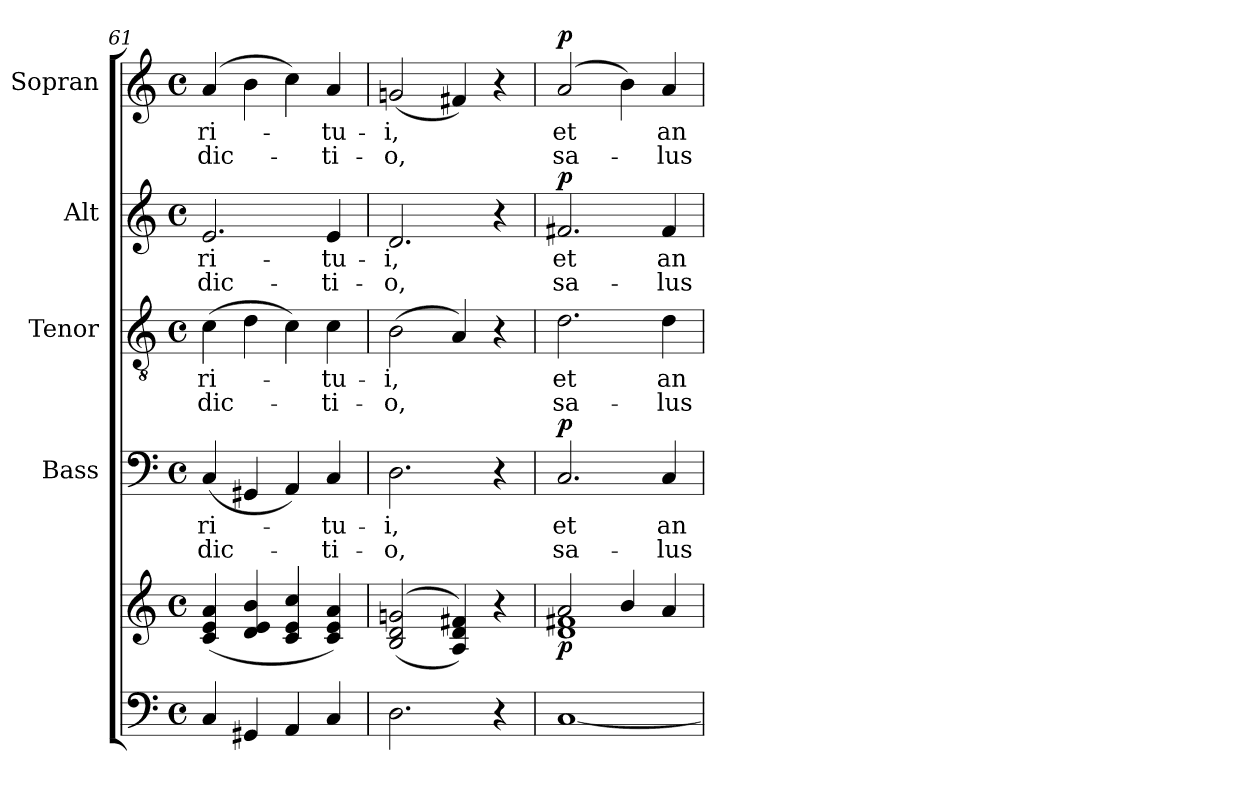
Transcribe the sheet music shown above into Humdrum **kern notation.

**kern	**kern	**dynam	**kern	**text	**text	**dynam	**kern	**text	**text	**kern	**text	**text	**dynam	**kern	**text	**text	**dynam
*part5	*part5	*part5	*part4	*part4	*part4	*part4	*part3	*part3	*part3	*part2	*part2	*part2	*part2	*part1	*part1	*part1	*part1
*staff6	*staff5	*staff5/6	*staff4	*staff4	*staff4	*staff4	*staff3	*staff3	*staff3	*staff2	*staff2	*staff2	*staff2	*staff1	*staff1	*staff1	*staff1
*	*	*	*I"Bass	*	*	*	*I"Tenor	*	*	*I"Alt	*	*	*	*I"Sopran	*	*	*
*	*	*	*I'B.	*	*	*	*I'T.	*	*	*I'A.	*	*	*	*I'S.	*	*	*
*clefF4	*clefG2	*	*clefF4	*	*	*	*clefGv2	*	*	*clefG2	*	*	*	*clefG2	*	*	*
*k[]	*k[]	*	*k[]	*	*	*	*k[]	*	*	*k[]	*	*	*	*k[]	*	*	*
*C:	*C:	*	*C:	*	*	*	*C:	*	*	*C:	*	*	*	*C:	*	*	*
*M4/4	*M4/4	*	*M4/4	*	*	*	*M4/4	*	*	*M4/4	*	*	*	*M4/4	*	*	*
*met(c)	*met(c)	*	*met(c)	*	*	*	*met(c)	*	*	*met(c)	*	*	*	*met(c)	*	*	*
=61	=61	=61	=61	=61	=61	=61	=61	=61	=61	=61	=61	=61	=61	=61	=61	=61	=61
!	!	!	!	!LO:LY:b	!LO:LY:b	!	!	!LO:LY:b	!LO:LY:b	!	!LO:LY:b	!LO:LY:b	!	!	!LO:LY:b	!LO:LY:b	!
4C/	(<4c/ 4e/ 4a/	.	(<4C/	ri-	-dic-	.	(>4c\	ri-	-dic-	2.e/	ri-	-dic-	.	(4a/	ri-	-dic-	.
4GG#X/	4d/ 4e/ 4b/	.	4GG#X/	.	.	.	4d\	.	.	.	.	.	.	4b\	.	.	.
4AA/	4c/ 4e/ 4cc/	.	4AA/)	.	.	.	4c\)	.	.	.	.	.	.	4cc\)	.	.	.
!	!	!	!	!LO:LY:b	!LO:LY:b	!	!	!LO:LY:b	!LO:LY:b	!	!LO:LY:b	!LO:LY:b	!	!	!LO:LY:b	!LO:LY:b	!
4C/	4c/ 4e/ 4a/)	.	4C/	-tu-	-ti-	.	4c\	-tu-	-ti-	4e/	-tu-	-ti-	.	4a/	-tu-	-ti-	.
=62	=62	=62	=62	=62	=62	=62	=62	=62	=62	=62	=62	=62	=62	=62	=62	=62	=62
!	!	!	!	!LO:LY:b	!LO:LY:b	!	!	!LO:LY:b	!LO:LY:b	!	!LO:LY:b	!LO:LY:b	!	!	!LO:LY:b	!LO:LY:b	!
2.D\	((<2B/ 2d/ 2gn/	.	2.D\	-i,	-o,	.	(>2B\	-i,	-o,	2.d/	-i,	-o,	.	(<2gn/	-i,	-o,	.
.	4A/ 4d/ 4f#X/))	.	.	.	.	.	4A/)	.	.	.	.	.	.	4f#X/)	.	.	.
4r	4r	.	4r	.	.	.	4r	.	.	4r	.	.	.	4r	.	.	.
=63	=63	=63	=63	=63	=63	=63	=63	=63	=63	=63	=63	=63	=63	=63	=63	=63	=63
*	*^	*	*	*	*	*	*	*	*	*	*	*	*	*	*	*	*
!	!	!	!LO:DY:b	!	!LO:LY:b	!LO:LY:b	!LO:DY:a	!	!LO:LY:b	!LO:LY:b	!	!LO:LY:b	!LO:LY:b	!LO:DY:a	!	!LO:LY:b	!LO:LY:b	!LO:DY:a
[1C	2a/	1d 1f#X	p	2.C/	et	sa-	p	2.d\	et	sa-	2.f#X/	et	sa-	p	(2a/	et	sa-	p
.	4b/	.	.	.	.	.	.	.	.	.	.	.	.	.	4b\)	.	.	.
!	!	!	!	!	!LO:LY:b	!LO:LY:b	!	!	!LO:LY:b	!LO:LY:b	!	!LO:LY:b	!LO:LY:b	!	!	!LO:LY:b	!LO:LY:b	!
.	4a/	.	.	4C/	an-	-lus	.	4d\	an-	-lus	4f#/	an-	-lus	.	4a/	an-	-lus	.
*	*v	*v	*	*	*	*	*	*	*	*	*	*	*	*	*	*	*	*
=	=	=	=	=	=	=	=	=	=	=	=	=	=	=	=	=	=
*-	*-	*-	*-	*-	*-	*-	*-	*-	*-	*-	*-	*-	*-	*-	*-	*-	*-
